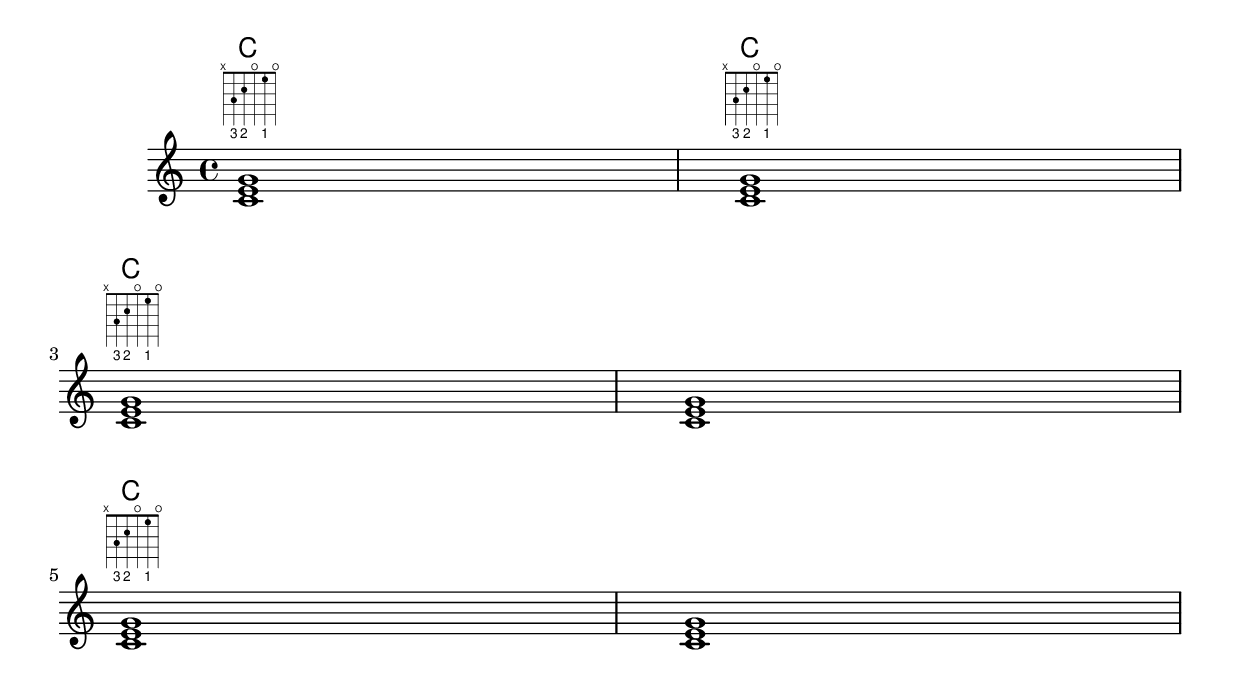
\version "2.13.36"

\header {
  lsrtags = "fretted-strings"
  texidoc = "FretBoards can be set to display only when the chord changes
or at the beginning of a new line."
  doctitle = "chordChanges for FretBoards"
}

\include "predefined-guitar-fretboards.ly"

myChords = \chordmode {
  c1 c1 \break
  \set chordChanges = ##t
  c1 c1 \break
  c1 c1 \break
}

<<
  \new ChordNames { \myChords }
  \new FretBoards { \myChords }
  \new Staff { \myChords }
>>
